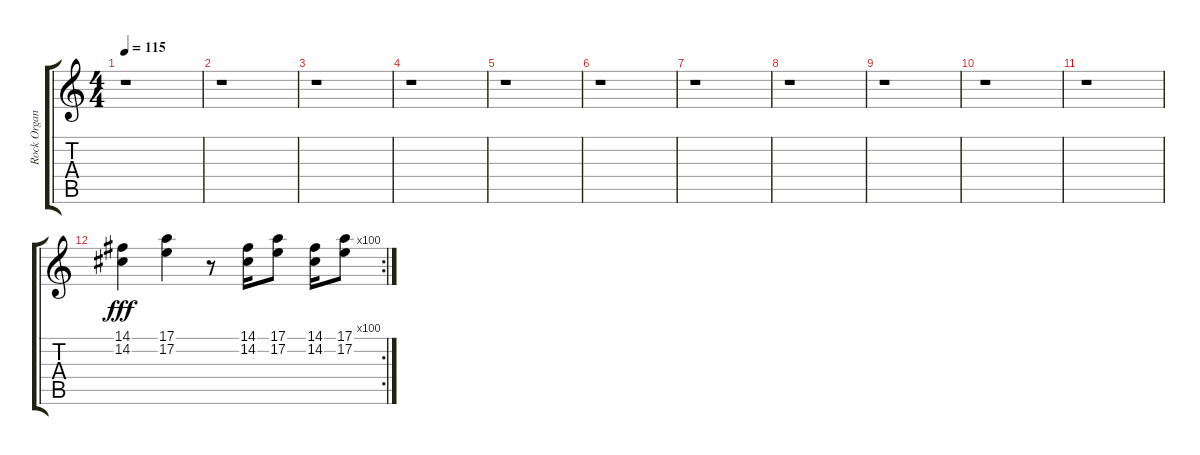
\track ("Rock Organ" "Rock Organ") {instrument rockorgan}
\staff {score tabs}
\tuning (E4 B3 G3 D3 A2 E2) {hide}
\ts (4 4)
\tempo 115
\clef g2
\ks c
r.1{dy fff} |
r.1 |
r.1 |
r.1 |
r.1 |
r.1 |
r.1 |
r.1 |
r.1 |
r.1 |
r.1 |
\rc 100
(14.1 14.2).4 (17.1 17.2).4 r.8 (14.1 14.2).16 (17.1 17.2).8 (14.1 14.2).16 (17.1 17.2).8
